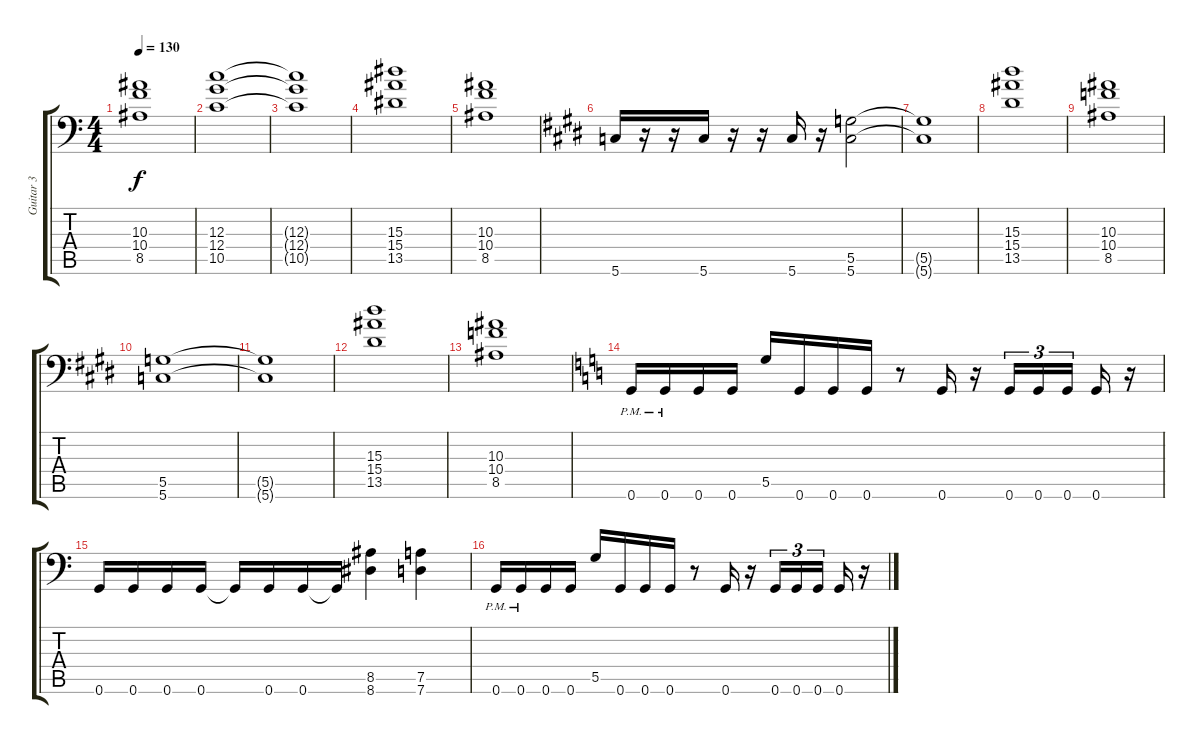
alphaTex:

\track ("Guitar 3" "Guitar 3") {instrument distortionguitar}
\staff {score tabs}
\tuning (A3 E3 C3 G2 D2 G1) {hide}
\ts (4 4)
\tempo 130
\clef f4
\ks c
(10.3 10.4 8.5).1{dy f} |
(12.3 12.4 10.5).1 |
(12.3{t} 12.4{t} 10.5{t}).1 |
(15.3 15.4 13.5).1 |
(10.3 10.4 8.5).1 |
\ks c#minor
5.6.16 r.16 r.16 5.6.16 r.16 r.16 5.6.16 r.16 (5.5 5.6).2 |
(5.5{t} 5.6{t}).1 |
(15.3 15.4 13.5).1 |
(10.3 10.4 8.5).1 |
(5.5 5.6).1 |
(5.5{t} 5.6{t}).1 |
(15.3 15.4 13.5).1 |
(10.3 10.4 8.5).1 |
\ks c
0.6{pm}.16 0.6{pm}.16 0.6.16 0.6.16 5.5.16 0.6.16 0.6.16 0.6.16 r.8 0.6.16 r.16 0.6.16{tu (3 2)} 0.6.16{tu (3 2)} 0.6.16{tu (3 2) beam splitsecondary} 0.6.16 r.16 |
0.6.16 0.6.16 0.6.16 0.6.16 0.6{t}.16 0.6.16 0.6.16 0.6{t}.16 (8.5 8.6).4 (7.5 7.6).4 |
0.6{pm}.16 0.6{pm}.16 0.6.16 0.6.16 5.5.16 0.6.16 0.6.16 0.6.16 r.8 0.6.16 r.16 0.6.16{tu (3 2)} 0.6.16{tu (3 2)} 0.6.16{tu (3 2) beam splitsecondary} 0.6.16 r.16
